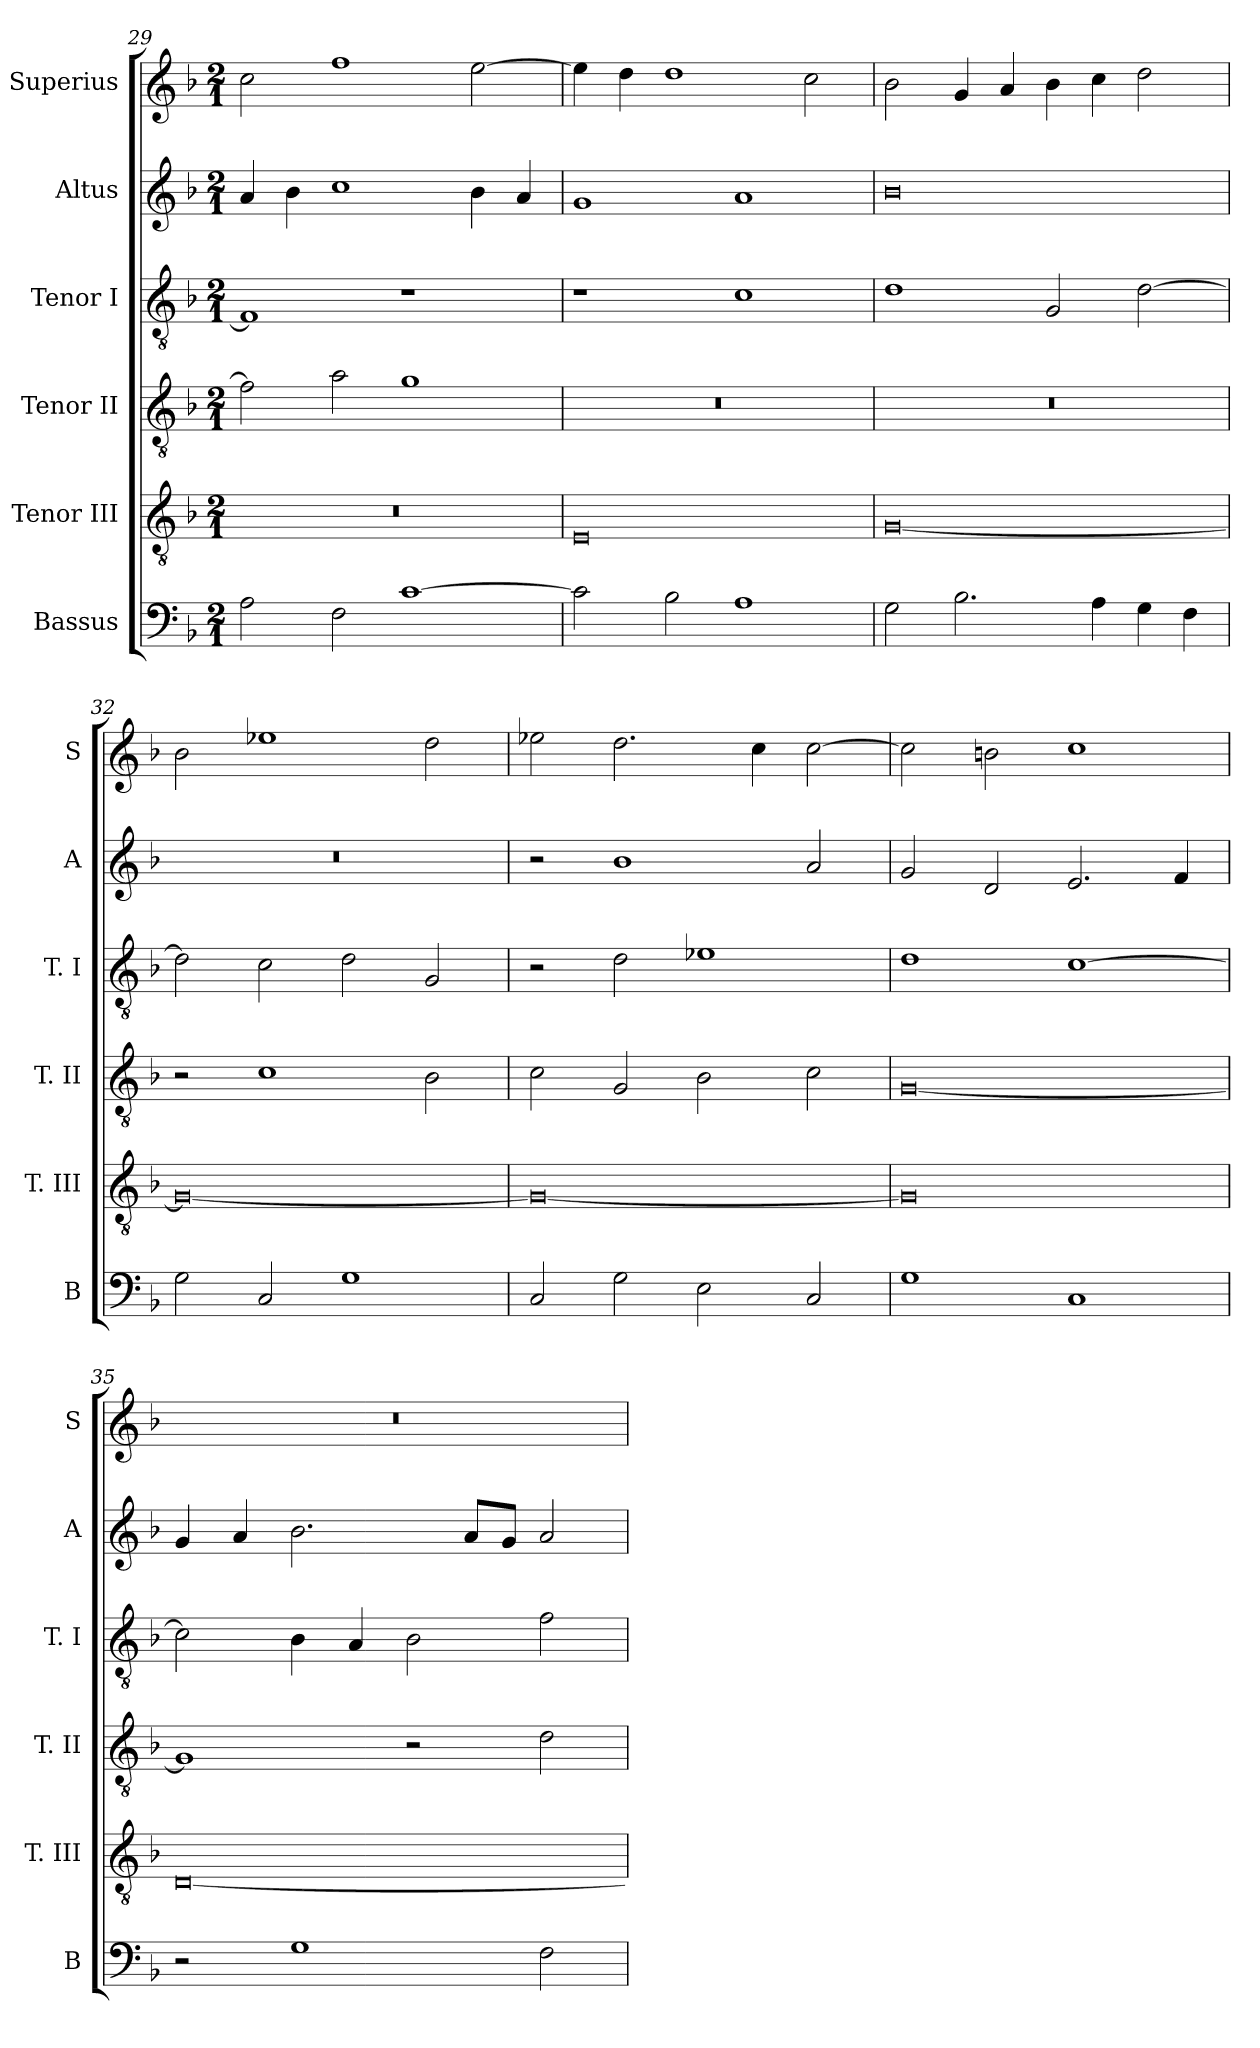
**kern	**kern	**kern	**kern	**kern	**kern
*part6	*part5	*part4	*part3	*part2	*part1
*staff6	*staff5	*staff4	*staff3	*staff2	*staff1
*I"Bassus	*I"Tenor III	*I"Tenor II	*I"Tenor I	*I"Altus	*I"Superius
*I'B	*I'T. III	*I'T. II	*I'T. I	*I'A	*I'S
*clefF4	*clefGv2	*clefGv2	*clefGv2	*clefG2	*clefG2
*k[b-]	*k[b-]	*k[b-]	*k[b-]	*k[b-]	*k[b-]
*F:	*F:	*F:	*F:	*F:	*F:
*M2/1	*M2/1	*M2/1	*M2/1	*M2/1	*M2/1
=29	=29	=29	=29	=29	=29
2A	0r	2f]	1F]	4a	2cc
.	.	.	.	4b-	.
2F	.	2a	.	1cc	1ff
[1c	.	1g	1r	.	.
.	.	.	.	4b-	[2ee
.	.	.	.	4a	.
=30	=30	=30	=30	=30	=30
2c]	0E	0r	1r	1g	4ee]
.	.	.	.	.	4dd
2B-	.	.	.	.	1dd
1A	.	.	1c	1a	.
.	.	.	.	.	2cc
=31	=31	=31	=31	=31	=31
2G	[0G	0r	1d	0b-	2b-
2.B-	.	.	.	.	4g
.	.	.	.	.	4a
.	.	.	2G	.	4b-
4A	.	.	.	.	4cc
4G	.	.	[2d	.	2dd
4F	.	.	.	.	.
=32	=32	=32	=32	=32	=32
2G	0G_	2r	2d]	0r	2b-
2C	.	1c	2c	.	1ee-X
1G	.	.	2d	.	.
.	.	2B-	2G	.	2dd
=33	=33	=33	=33	=33	=33
2C	0G_	2c	2r	2r	2ee-X
2G	.	2G	2d	1b-	2.dd
2E	.	2B-	1e-X	.	.
.	.	.	.	.	4cc
2C	.	2c	.	2a	[2cc
=34	=34	=34	=34	=34	=34
1G	0G]	[0G	1d	2g	2cc]
.	.	.	.	2d	2bn
1C	.	.	[1c	2.e	1cc
.	.	.	.	4f	.
=35	=35	=35	=35	=35	=35
2r	[0D	1G]	2c]	4g	0r
.	.	.	.	4a	.
1G	.	.	4B-	2.b-	.
.	.	.	4A	.	.
.	.	2r	2B-	.	.
.	.	.	.	8aL	.
.	.	.	.	8gJ	.
2F	.	2d	2f	2a	.
=	=	=	=	=	=
*-	*-	*-	*-	*-	*-
